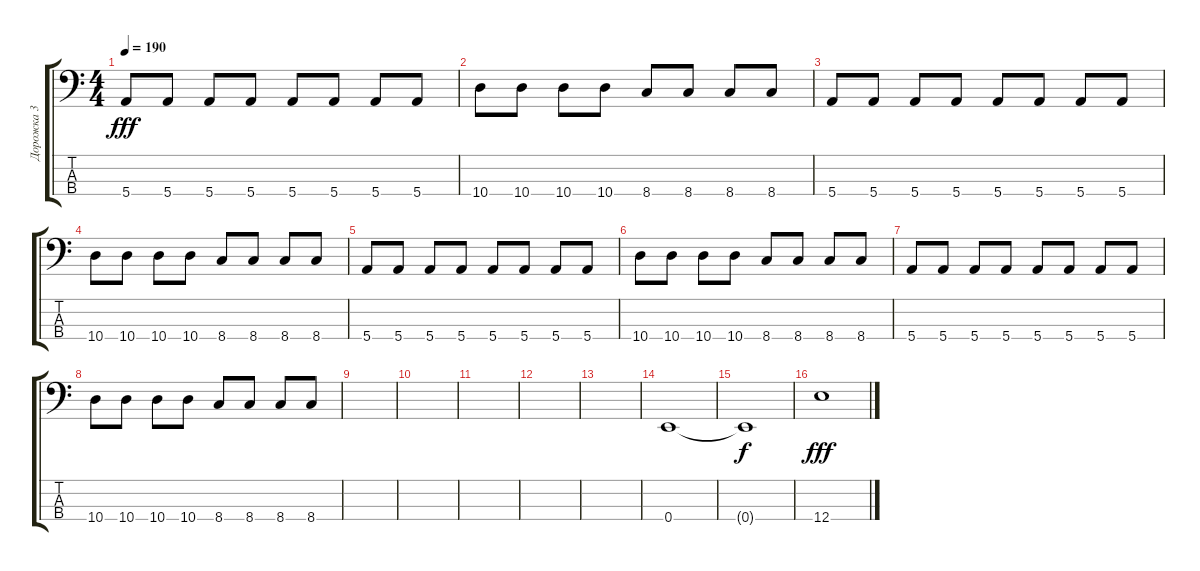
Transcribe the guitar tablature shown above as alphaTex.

\track ("Дорожка 3" "Дорожка 3") {instrument electricbassfinger}
\staff {score tabs}
\tuning (G2 D2 A1 E1) {hide}
\ts (4 4)
\tempo 190
\clef f4
\ks c
5.4.8{dy fff} 5.4.8 5.4.8 5.4.8 5.4.8 5.4.8 5.4.8 5.4.8 |
10.4.8 10.4.8 10.4.8 10.4.8 8.4.8 8.4.8 8.4.8 8.4.8 |
5.4.8 5.4.8 5.4.8 5.4.8 5.4.8 5.4.8 5.4.8 5.4.8 |
10.4.8 10.4.8 10.4.8 10.4.8 8.4.8 8.4.8 8.4.8 8.4.8 |
5.4.8 5.4.8 5.4.8 5.4.8 5.4.8 5.4.8 5.4.8 5.4.8 |
10.4.8 10.4.8 10.4.8 10.4.8 8.4.8 8.4.8 8.4.8 8.4.8 |
5.4.8 5.4.8 5.4.8 5.4.8 5.4.8 5.4.8 5.4.8 5.4.8 |
10.4.8 10.4.8 10.4.8 10.4.8 8.4.8 8.4.8 8.4.8 8.4.8 |
|
|
|
|
|
0.4.1 |
0.4{t}.1{dy f} |
12.4.1{dy fff}
